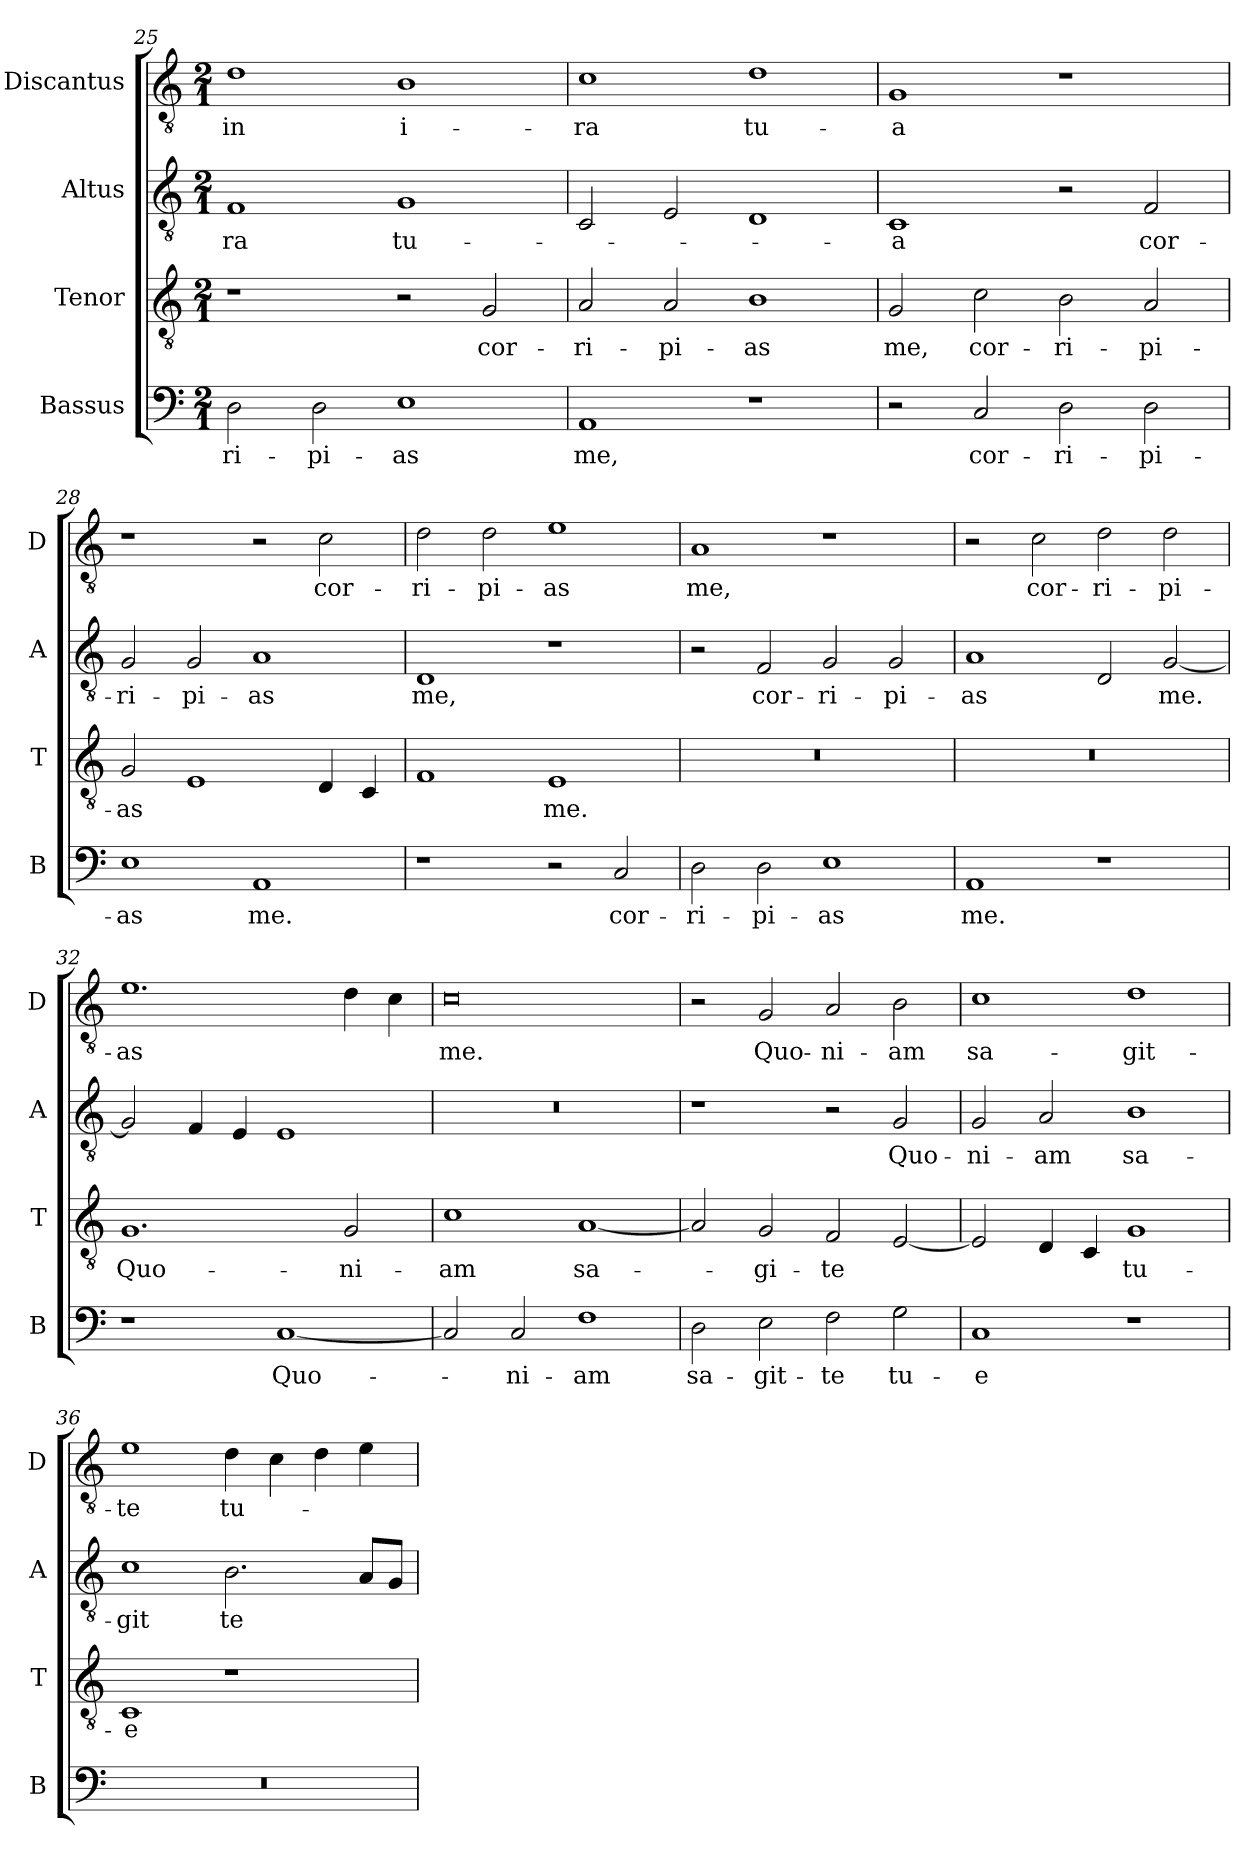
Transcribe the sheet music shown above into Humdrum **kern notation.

**kern	**text	**kern	**text	**kern	**text	**kern	**text
*part4	*part4	*part3	*part3	*part2	*part2	*part1	*part1
*staff4	*staff4	*staff3	*staff3	*staff2	*staff2	*staff1	*staff1
*I"Bassus	*	*I"Tenor	*	*I"Altus	*	*I"Discantus	*
*I'B	*	*I'T	*	*I'A	*	*I'D	*
*clefF4	*	*clefGv2	*	*clefGv2	*	*clefGv2	*
*k[]	*	*k[]	*	*k[]	*	*k[]	*
*M2/1	*	*M2/1	*	*M2/1	*	*M2/1	*
=25	=25	=25	=25	=25	=25	=25	=25
2D\	-ri-	1r	.	1F	-ra	1d	in
2D\	-pi-	.	.	.	.	.	.
1E	-as	2r	.	1G	tu-	1B	i-
.	.	2G/	cor-	.	.	.	.
=26	=26	=26	=26	=26	=26	=26	=26
1AA	me,	2A/	-ri-	2C/	.	1c	-ra
.	.	2A/	-pi-	2E/	.	.	.
1r	.	1B	-as	1D	.	1d	tu-
=27	=27	=27	=27	=27	=27	=27	=27
2r	.	2G/	me,	1C	-a	1G	-a
2C/	cor-	2c\	cor-	.	.	.	.
2D\	-ri-	2B\	-ri-	2r	.	1r	.
2D\	-pi-	2A/	-pi-	2F/	cor-	.	.
=28	=28	=28	=28	=28	=28	=28	=28
1E	-as	2G/	-as	2G/	-ri-	1r	.
.	.	1E	.	2G/	-pi-	.	.
1AA	me.	.	.	1A	-as	2r	.
.	.	4D/	.	.	.	2c\	cor-
.	.	4C/	.	.	.	.	.
=29	=29	=29	=29	=29	=29	=29	=29
1r	.	1F	.	1D	me,	2d\	-ri-
.	.	.	.	.	.	2d\	pi-
2r	.	1E	me.	1r	.	1e	-as
2C/	cor-	.	.	.	.	.	.
=30	=30	=30	=30	=30	=30	=30	=30
2D\	-ri-	0r	.	2r	.	1A	me,
2D\	-pi-	.	.	2F/	cor-	.	.
1E	-as	.	.	2G/	-ri-	1r	.
.	.	.	.	2G/	-pi-	.	.
=31	=31	=31	=31	=31	=31	=31	=31
1AA	me.	0r	.	1A	-as	2r	.
.	.	.	.	.	.	2c\	cor-
1r	.	.	.	2D/	.	2d\	-ri-
.	.	.	.	[2G/	me.	2d\	-pi-
=32	=32	=32	=32	=32	=32	=32	=32
1r	.	1.G	Quo-	2G/]	.	1.e	-as
.	.	.	.	4F/	.	.	.
.	.	.	.	4E/	.	.	.
[1C	Quo-	.	.	1E	.	.	.
.	.	2G/	-ni-	.	.	4d\	.
.	.	.	.	.	.	4c\	.
=33	=33	=33	=33	=33	=33	=33	=33
2C/]	.	1c	-am	0r	.	0c	me.
2C/	-ni-	.	.	.	.	.	.
1F	-am	[1A	sa-	.	.	.	.
=34	=34	=34	=34	=34	=34	=34	=34
2D\	sa-	2A/]	.	1r	.	2r	.
2E\	-git-	2G/	-gi-	.	.	2G/	Quo-
2F\	te	2F/	-te	2r	.	2A/	-ni-
2G\	tu-	[2E/	.	2G/	Quo-	2B\	-am
=35	=35	=35	=35	=35	=35	=35	=35
1C	-e	2E/]	.	2G/	-ni-	1c	sa-
.	.	4D/	.	2A/	-am	.	.
.	.	4C/	.	.	.	.	.
1r	.	1G	tu-	1B	sa-	1d	-git-
=36	=36	=36	=36	=36	=36	=36	=36
0r	.	1C	-e	1c	-git	1e	-te
.	.	1r	.	2.B\	te	4d\	tu-
.	.	.	.	.	.	4c\	.
.	.	.	.	.	.	4d\	.
.	.	.	.	8A/L	.	4e\	.
.	.	.	.	8G/J	.	.	.
=	=	=	=	=	=	=	=
*-	*-	*-	*-	*-	*-	*-	*-
